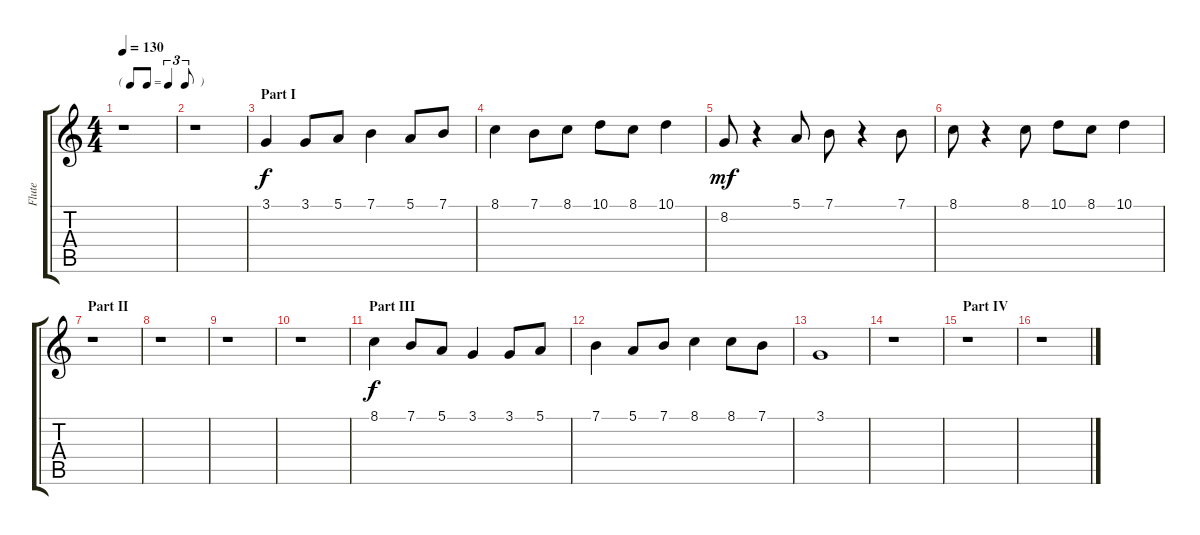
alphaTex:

\track ("Flute" "Flute") {instrument piccolo}
\staff {score tabs}
\tuning (E4 B3 G3 D3 A2 E2) {hide}
\ts (4 4)
\tf triplet8th
\tempo 130
\clef g2
\ks c
r.1{dy f instrument piccolo} |
r.1 |
\section ("" "Part I")
3.1.4 3.1.8 5.1.8 7.1.4 5.1.8 7.1.8 |
8.1.4 7.1.8 8.1.8 10.1.8 8.1.8 10.1.4 |
8.2.8{dy mf} r.4 5.1.8 7.1.8 r.4 7.1.8 |
8.1.8 r.4 8.1.8 10.1.8 8.1.8 10.1.4 |
\section ("" "Part II")
r.1 |
r.1 |
r.1 |
r.1 |
\section ("" "Part III")
8.1.4{dy f} 7.1.8 5.1.8 3.1.4 3.1.8 5.1.8 |
7.1.4 5.1.8 7.1.8 8.1.4 8.1.8 7.1.8 |
3.1.1 |
r.1 |
\section ("" "Part IV")
r.1 |
r.1
